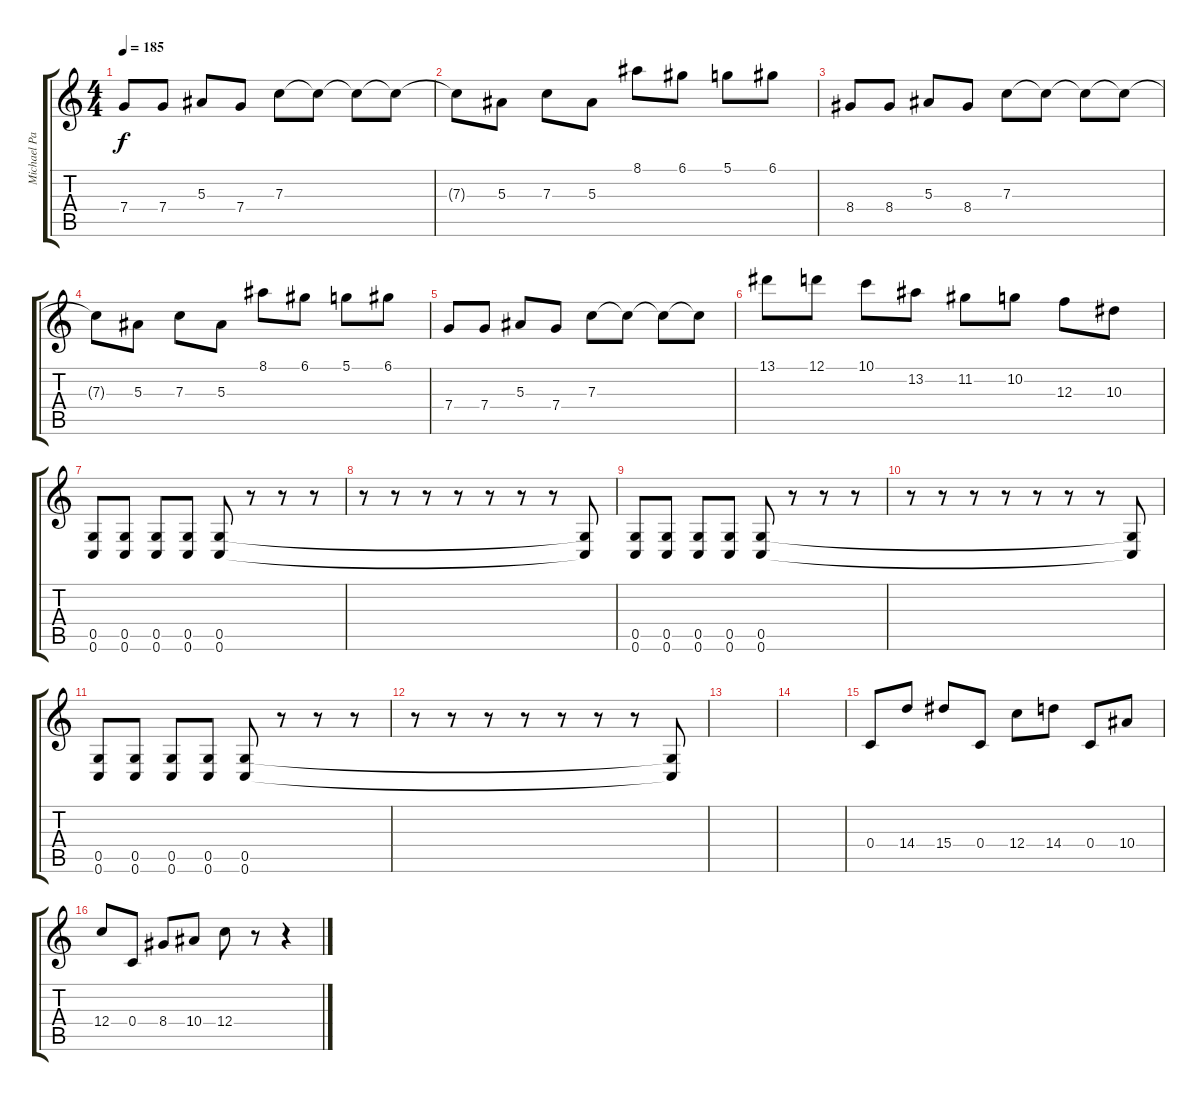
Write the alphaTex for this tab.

\track ("Michael Padget" "Michael Pa") {instrument distortionguitar}
\staff {score tabs}
\tuning (D4 A3 F3 C3 G2 C2) {hide}
\ts (4 4)
\tempo 185
\clef g2
\ks c
7.4.8{dy f} 7.4.8 5.3.8 7.4.8 7.3.8 7.3{t}.8 7.3{t}.8 7.3{t}.8 |
7.3{t}.8 5.3.8 7.3.8 5.3.8 8.1.8 6.1.8 5.1.8 6.1.8 |
8.4.8 8.4.8 5.3.8 8.4.8 7.3.8 7.3{t}.8 7.3{t}.8 7.3{t}.8 |
7.3{t}.8 5.3.8 7.3.8 5.3.8 8.1.8 6.1.8 5.1.8 6.1.8 |
7.4.8 7.4.8 5.3.8 7.4.8 7.3.8 7.3{t}.8 7.3{t}.8 7.3{t}.8 |
13.1.8 12.1.8 10.1.8 13.2.8 11.2.8 10.2.8 12.3.8 10.3.8 |
(0.5 0.6).8 (0.5 0.6).8 (0.5 0.6).8 (0.5 0.6).8 (0.5 0.6).8 r.8 r.8 r.8 |
r.8 r.8 r.8 r.8 r.8 r.8 r.8 (0.5{t} 0.6{t}).8 |
(0.5 0.6).8 (0.5 0.6).8 (0.5 0.6).8 (0.5 0.6).8 (0.5 0.6).8 r.8 r.8 r.8 |
r.8 r.8 r.8 r.8 r.8 r.8 r.8 (0.5{t} 0.6{t}).8 |
(0.5 0.6).8 (0.5 0.6).8 (0.5 0.6).8 (0.5 0.6).8 (0.5 0.6).8 r.8 r.8 r.8 |
r.8 r.8 r.8 r.8 r.8 r.8 r.8 (0.5{t} 0.6{t}).8 |
|
|
0.4.8 14.4.8 15.4.8 0.4.8 12.4.8 14.4.8 0.4.8 10.4.8 |
12.4.8 0.4.8 8.4.8 10.4.8 12.4.8 r.8 r.4
